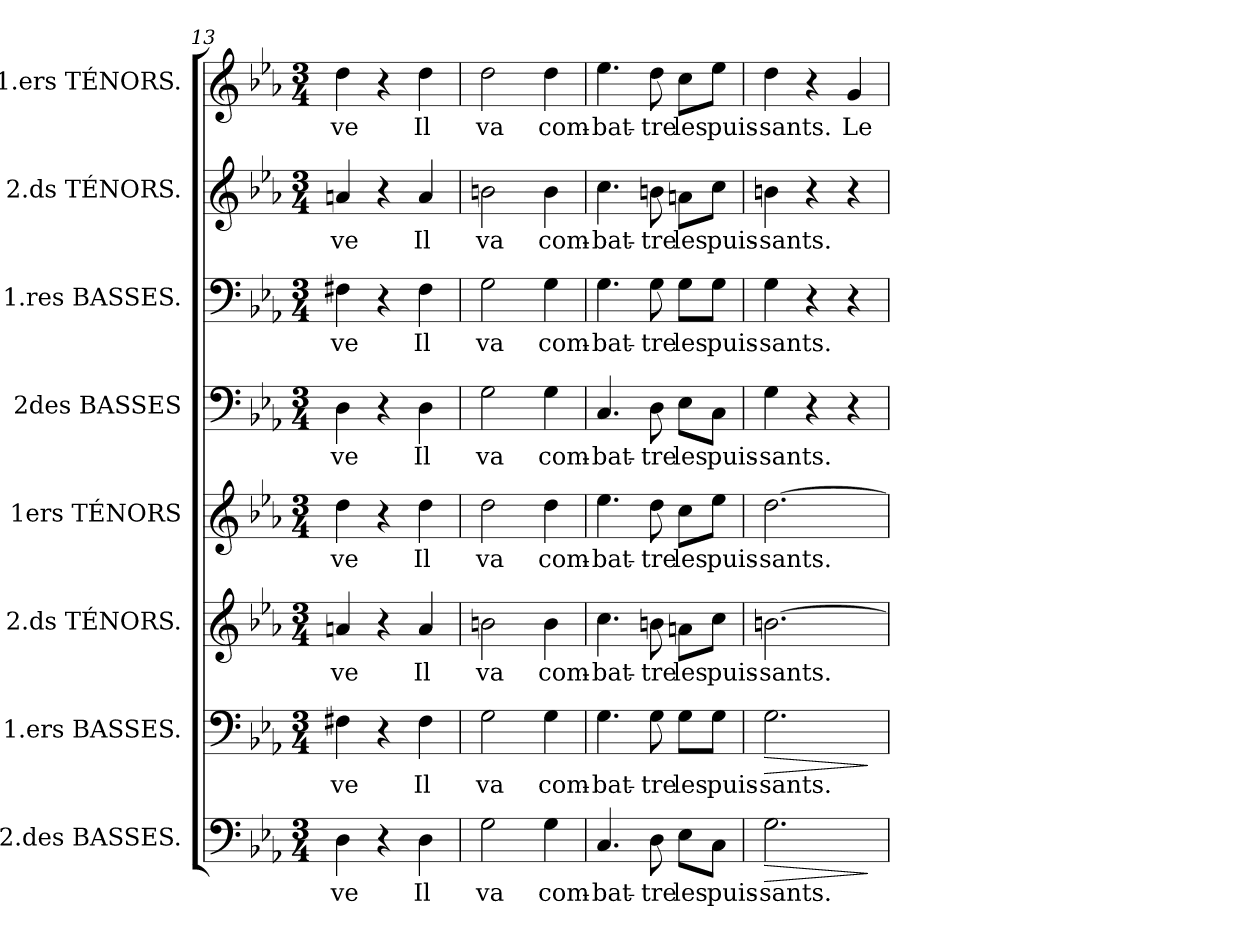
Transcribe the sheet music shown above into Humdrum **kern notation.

**kern	**text	**dynam	**kern	**text	**dynam	**kern	**text	**kern	**text	**kern	**text	**kern	**text	**kern	**text	**kern	**text
*part8	*part8	*part8	*part7	*part7	*part7	*part6	*part6	*part5	*part5	*part4	*part4	*part3	*part3	*part2	*part2	*part1	*part1
*staff8	*staff8	*staff8	*staff7	*staff7	*staff7	*staff6	*staff6	*staff5	*staff5	*staff4	*staff4	*staff3	*staff3	*staff2	*staff2	*staff1	*staff1
*I"2.des BASSES.	*	*	*I"1.ers BASSES.	*	*	*I"2.ds TÉNORS.	*	*I"1ers TÉNORS	*	*I"2des BASSES	*	*I"1.res BASSES.	*	*I"2.ds TÉNORS.	*	*I"1.ers TÉNORS.	*
*clefF4	*	*	*clefF4	*	*	*clefG2	*	*clefG2	*	*clefF4	*	*clefF4	*	*clefG2	*	*clefG2	*
*k[b-e-a-]	*	*	*k[b-e-a-]	*	*	*k[b-e-a-]	*	*k[b-e-a-]	*	*k[b-e-a-]	*	*k[b-e-a-]	*	*k[b-e-a-]	*	*k[b-e-a-]	*
*E-:	*	*	*E-:	*	*	*E-:	*	*E-:	*	*E-:	*	*E-:	*	*E-:	*	*E-:	*
*M3/4	*	*	*M3/4	*	*	*M3/4	*	*M3/4	*	*M3/4	*	*M3/4	*	*M3/4	*	*M3/4	*
=13	=13	=13	=13	=13	=13	=13	=13	=13	=13	=13	=13	=13	=13	=13	=13	=13	=13
!	!LO:LY:b	!	!	!	!	!	!	!	!	!	!	!	!	!	!	!	!
!	!	!	!	!LO:LY:b	!	!	!	!	!	!	!	!	!	!	!	!	!
!	!	!	!	!	!	!	!LO:LY:b	!	!	!	!	!	!	!	!	!	!
!	!	!	!	!	!	!	!	!	!LO:LY:b	!	!	!	!	!	!	!	!
!	!	!	!	!	!	!	!	!	!	!	!LO:LY:b	!	!	!	!	!	!
!	!	!	!	!	!	!	!	!	!	!	!	!	!LO:LY:b	!	!	!	!
!	!	!	!	!	!	!	!	!	!	!	!	!	!	!	!LO:LY:b	!	!
!	!	!	!	!	!	!	!	!	!	!	!	!	!	!	!	!	!LO:LY:b
4D\	-ve	.	4F#X\	-ve	.	4an/	-ve	4dd\	-ve	4D\	-ve	4F#X\	-ve	4an/	-ve	4dd\	-ve
4r	.	.	4r	.	.	4r	.	4r	.	4r	.	4r	.	4r	.	4r	.
!	!LO:LY:b	!	!	!	!	!	!	!	!	!	!	!	!	!	!	!	!
!	!	!	!	!LO:LY:b	!	!	!	!	!	!	!	!	!	!	!	!	!
!	!	!	!	!	!	!	!LO:LY:b	!	!	!	!	!	!	!	!	!	!
!	!	!	!	!	!	!	!	!	!LO:LY:b	!	!	!	!	!	!	!	!
!	!	!	!	!	!	!	!	!	!	!	!LO:LY:b	!	!	!	!	!	!
!	!	!	!	!	!	!	!	!	!	!	!	!	!LO:LY:b	!	!	!	!
!	!	!	!	!	!	!	!	!	!	!	!	!	!	!	!LO:LY:b	!	!
!	!	!	!	!	!	!	!	!	!	!	!	!	!	!	!	!	!LO:LY:b
4D\	Il	.	4F#\	Il	.	4a/	Il	4dd\	Il	4D\	Il	4F#\	Il	4a/	Il	4dd\	Il
=14	=14	=14	=14	=14	=14	=14	=14	=14	=14	=14	=14	=14	=14	=14	=14	=14	=14
!	!LO:LY:b	!	!	!	!	!	!	!	!	!	!	!	!	!	!	!	!
!	!	!	!	!LO:LY:b	!	!	!	!	!	!	!	!	!	!	!	!	!
!	!	!	!	!	!	!	!LO:LY:b	!	!	!	!	!	!	!	!	!	!
!	!	!	!	!	!	!	!	!	!LO:LY:b	!	!	!	!	!	!	!	!
!	!	!	!	!	!	!	!	!	!	!	!LO:LY:b	!	!	!	!	!	!
!	!	!	!	!	!	!	!	!	!	!	!	!	!LO:LY:b	!	!	!	!
!	!	!	!	!	!	!	!	!	!	!	!	!	!	!	!LO:LY:b	!	!
!	!	!	!	!	!	!	!	!	!	!	!	!	!	!	!	!	!LO:LY:b
2G\	va	.	2G\	va	.	2bn\	va	2dd\	va	2G\	va	2G\	va	2bn\	va	2dd\	va
!	!LO:LY:b	!	!	!	!	!	!	!	!	!	!	!	!	!	!	!	!
!	!	!	!	!LO:LY:b	!	!	!	!	!	!	!	!	!	!	!	!	!
!	!	!	!	!	!	!	!LO:LY:b	!	!	!	!	!	!	!	!	!	!
!	!	!	!	!	!	!	!	!	!LO:LY:b	!	!	!	!	!	!	!	!
!	!	!	!	!	!	!	!	!	!	!	!LO:LY:b	!	!	!	!	!	!
!	!	!	!	!	!	!	!	!	!	!	!	!	!LO:LY:b	!	!	!	!
!	!	!	!	!	!	!	!	!	!	!	!	!	!	!	!LO:LY:b	!	!
!	!	!	!	!	!	!	!	!	!	!	!	!	!	!	!	!	!LO:LY:b
4G\	com-	.	4G\	com-	.	4b\	com-	4dd\	com-	4G\	com-	4G\	com-	4b\	com-	4dd\	com-
=15	=15	=15	=15	=15	=15	=15	=15	=15	=15	=15	=15	=15	=15	=15	=15	=15	=15
!	!LO:LY:b	!	!	!	!	!	!	!	!	!	!	!	!	!	!	!	!
!	!	!	!	!LO:LY:b	!	!	!	!	!	!	!	!	!	!	!	!	!
!	!	!	!	!	!	!	!LO:LY:b	!	!	!	!	!	!	!	!	!	!
!	!	!	!	!	!	!	!	!	!LO:LY:b	!	!	!	!	!	!	!	!
!	!	!	!	!	!	!	!	!	!	!	!LO:LY:b	!	!	!	!	!	!
!	!	!	!	!	!	!	!	!	!	!	!	!	!LO:LY:b	!	!	!	!
!	!	!	!	!	!	!	!	!	!	!	!	!	!	!	!LO:LY:b	!	!
!	!	!	!	!	!	!	!	!	!	!	!	!	!	!	!	!	!LO:LY:b
4.C/	-bat-	.	4.G\	-bat-	.	4.cc\	-bat-	4.ee-\	-bat-	4.C/	-bat-	4.G\	-bat-	4.cc\	-bat-	4.ee-\	-bat-
!	!LO:LY:b	!	!	!	!	!	!	!	!	!	!	!	!	!	!	!	!
!	!	!	!	!LO:LY:b	!	!	!	!	!	!	!	!	!	!	!	!	!
!	!	!	!	!	!	!	!LO:LY:b	!	!	!	!	!	!	!	!	!	!
!	!	!	!	!	!	!	!	!	!LO:LY:b	!	!	!	!	!	!	!	!
!	!	!	!	!	!	!	!	!	!	!	!LO:LY:b	!	!	!	!	!	!
!	!	!	!	!	!	!	!	!	!	!	!	!	!LO:LY:b	!	!	!	!
!	!	!	!	!	!	!	!	!	!	!	!	!	!	!	!LO:LY:b	!	!
!	!	!	!	!	!	!	!	!	!	!	!	!	!	!	!	!	!LO:LY:b
8D\	-tre	.	8G\	-tre	.	8bn\	-tre	8dd\	-tre	8D\	-tre	8G\	-tre	8bn\	-tre	8dd\	-tre
!	!LO:LY:b	!	!	!	!	!	!	!	!	!	!	!	!	!	!	!	!
!	!	!	!	!LO:LY:b	!	!	!	!	!	!	!	!	!	!	!	!	!
!	!	!	!	!	!	!	!LO:LY:b	!	!	!	!	!	!	!	!	!	!
!	!	!	!	!	!	!	!	!	!LO:LY:b	!	!	!	!	!	!	!	!
!	!	!	!	!	!	!	!	!	!	!	!LO:LY:b	!	!	!	!	!	!
!	!	!	!	!	!	!	!	!	!	!	!	!	!LO:LY:b	!	!	!	!
!	!	!	!	!	!	!	!	!	!	!	!	!	!	!	!LO:LY:b	!	!
!	!	!	!	!	!	!	!	!	!	!	!	!	!	!	!	!	!LO:LY:b
8E-\L	les	.	8G\L	les	.	8an\L	les	8cc\L	les	8E-\L	les	8G\L	les	8an\L	les	8cc\L	les
!	!LO:LY:b	!	!	!	!	!	!	!	!	!	!	!	!	!	!	!	!
!	!	!	!	!LO:LY:b	!	!	!	!	!	!	!	!	!	!	!	!	!
!	!	!	!	!	!	!	!LO:LY:b	!	!	!	!	!	!	!	!	!	!
!	!	!	!	!	!	!	!	!	!LO:LY:b	!	!	!	!	!	!	!	!
!	!	!	!	!	!	!	!	!	!	!	!LO:LY:b	!	!	!	!	!	!
!	!	!	!	!	!	!	!	!	!	!	!	!	!LO:LY:b	!	!	!	!
!	!	!	!	!	!	!	!	!	!	!	!	!	!	!	!LO:LY:b	!	!
!	!	!	!	!	!	!	!	!	!	!	!	!	!	!	!	!	!LO:LY:b
8C\J	puis-	.	8G\J	puis-	.	8cc\J	puis-	8ee-\J	puis-	8C\J	puis-	8G\J	puis-	8cc\J	puis-	8ee-\J	puis-
!!LO:LB:g=z
=16	=16	=16	=16	=16	=16	=16	=16	=16	=16	=16	=16	=16	=16	=16	=16	=16	=16
!	!LO:LY:b	!LO:HP:b	!	!	!	!	!	!	!	!	!	!	!	!	!	!	!
!	!	!	!	!LO:LY:b	!LO:HP:b	!	!	!	!	!	!	!	!	!	!	!	!
!	!	!	!	!	!	!	!LO:LY:b	!	!	!	!	!	!	!	!	!	!
!	!	!	!	!	!	!	!	!	!LO:LY:b	!	!	!	!	!	!	!	!
!	!	!	!	!	!	!	!	!	!	!	!LO:LY:b	!	!	!	!	!	!
!	!	!	!	!	!	!	!	!	!	!	!	!	!LO:LY:b	!	!	!	!
!	!	!	!	!	!	!	!	!	!	!	!	!	!	!	!LO:LY:b	!	!
!	!	!	!	!	!	!	!	!	!	!	!	!	!	!	!	!	!LO:LY:b
2.G\	-sants.	>	2.G\	-sants.	>	[>2.bn\	-sants.	[>2.dd\	-sants.	4G\	-sants.	4G\	-sants.	4bn\	-sants.	4dd\	-sants.
.	.	.	.	.	.	.	.	.	.	4r	.	4r	.	4r	.	4r	.
!	!	!	!	!	!	!	!	!	!	!	!	!	!	!	!	!	!LO:LY:b
.	.	.	.	.	.	.	.	.	.	4r	.	4r	.	4r	.	4g/	Le
.	.	]	.	.	]	.	.	.	.	.	.	.	.	.	.	.	.
=	=	=	=	=	=	=	=	=	=	=	=	=	=	=	=	=	=
*-	*-	*-	*-	*-	*-	*-	*-	*-	*-	*-	*-	*-	*-	*-	*-	*-	*-
